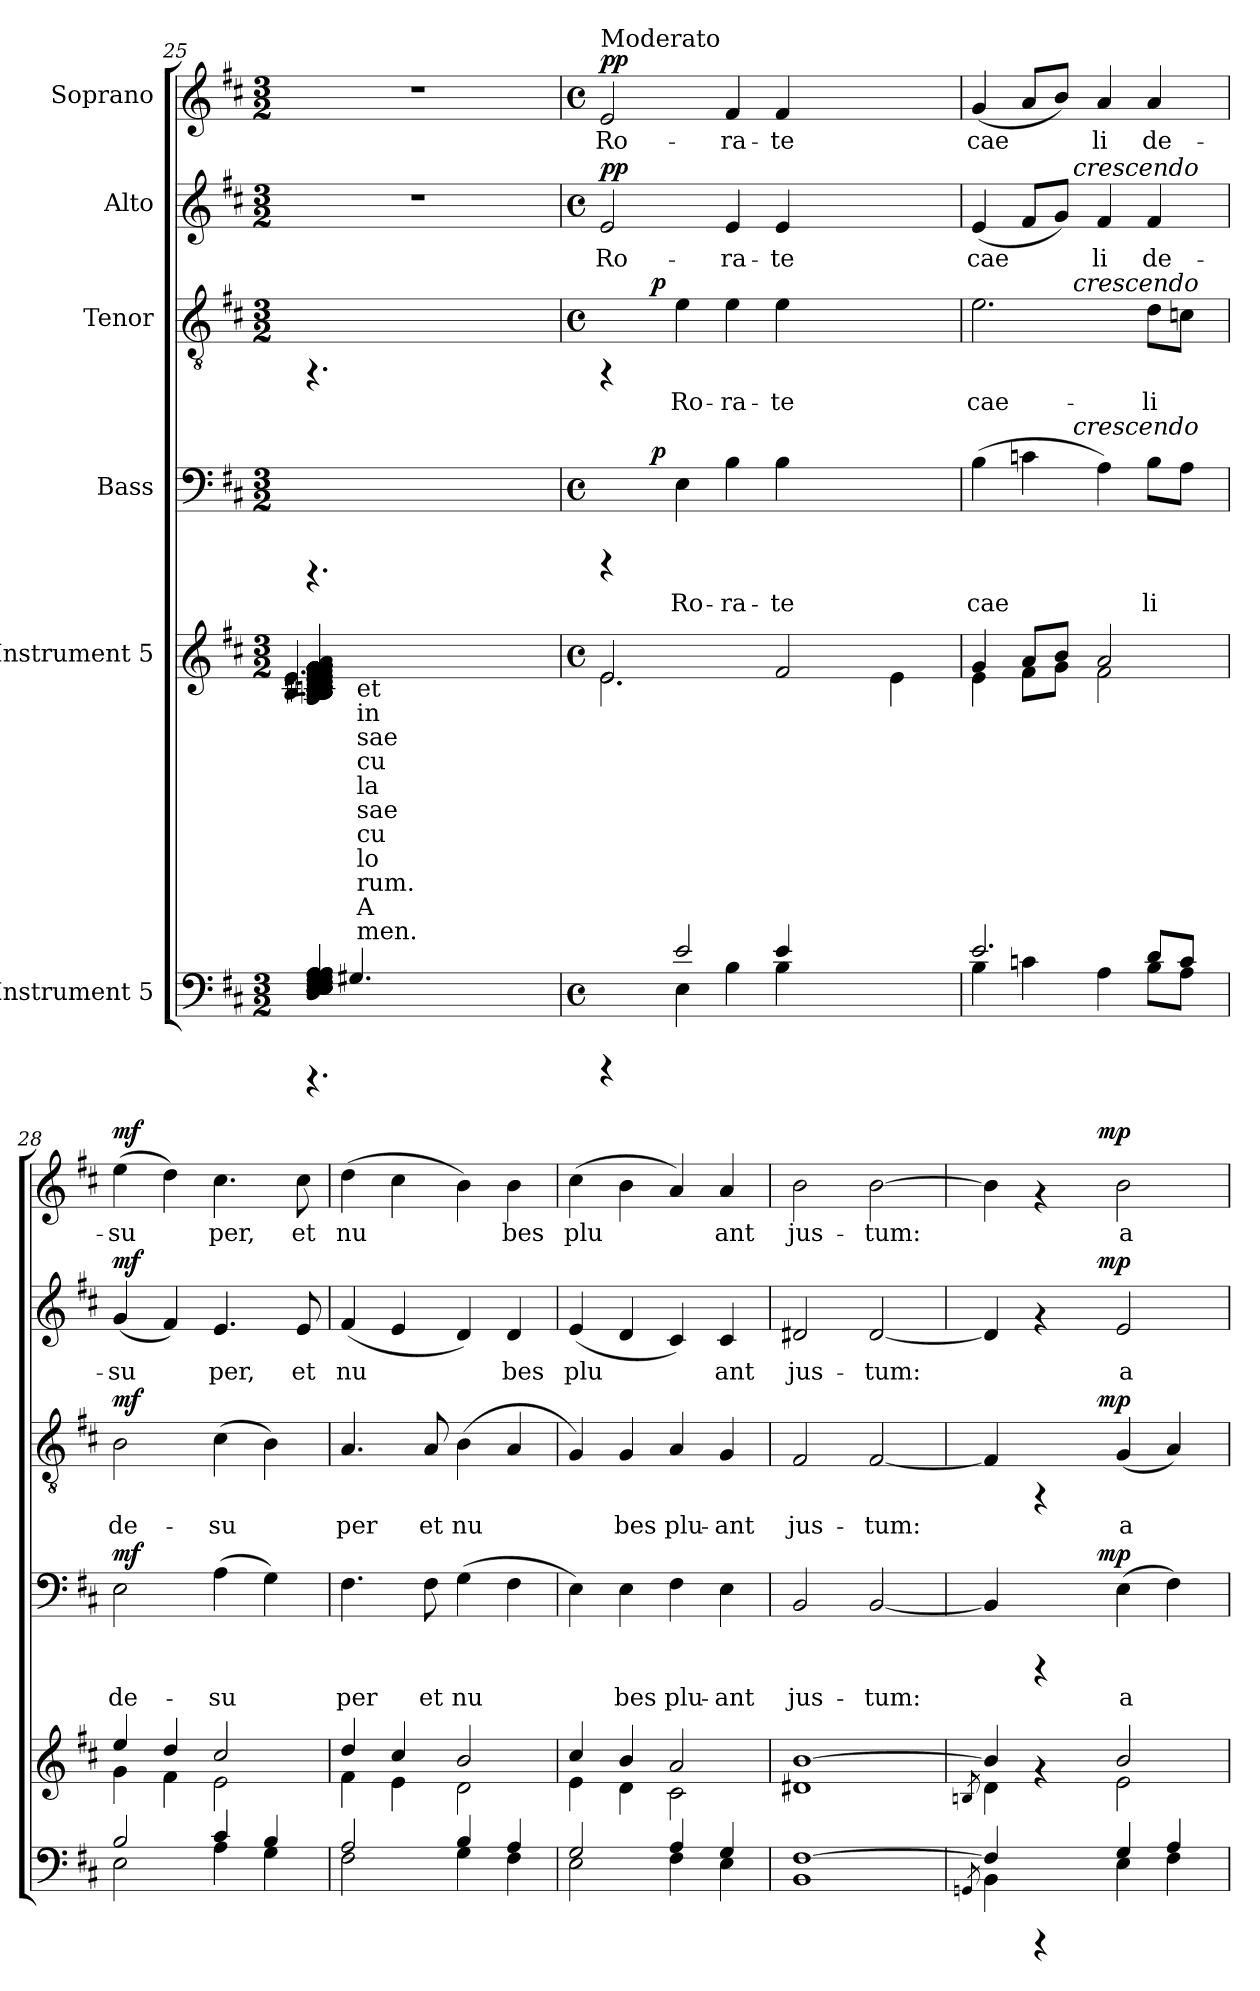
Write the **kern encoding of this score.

**kern	**kern	**kern	**text	**dynam	**kern	**text	**dynam	**kern	**text	**dynam	**kern	**text	**dynam
*part6	*part5	*part4	*part4	*part4	*part3	*part3	*part3	*part2	*part2	*part2	*part1	*part1	*part1
*staff6	*staff5	*staff4	*staff4	*staff4	*staff3	*staff3	*staff3	*staff2	*staff2	*staff2	*staff1	*staff1	*staff1
*I"Instrument 5	*I"Instrument 5	*I"Bass	*	*	*I"Tenor	*	*	*I"Alto	*	*	*I"Soprano	*	*
!!LO:PB:g=z
*clefF4	*clefG2	*clefF4	*	*	*clefGv2	*	*	*clefG2	*	*	*clefG2	*	*
*k[f#c#]	*k[f#c#]	*k[f#c#]	*	*	*k[f#c#]	*	*	*k[f#c#]	*	*	*k[f#c#]	*	*
*D:	*D:	*D:	*	*	*D:	*	*	*D:	*	*	*D:	*	*
*M3/2	*M3/2	*M3/2	*	*	*M3/2	*	*	*M3/2	*	*	*M3/2	*	*
=25	=25	=25	=25	=25	=25	=25	=25	=25	=25	=25	=25	=25	=25
*^	*^	*	*	*	*	*	*	*	*	*	*	*	*
*	*^	*	*	*	*	*	*	*	*	*	*	*	*	*	*
(<(<(<4A/ 4A/ 4A/ 4A/ 4G/ 4G/ 4F#/ 4F#/ 4E/ 4E/ 4E/ 4E/ 4E/ 4E/ 4D/ 4F#/	4.G#X/	4.rCCC	(>(>(>4a/ 4g/ 4g/ 4g/ 4g/ 4g/ 4g/ 4g/ 4g/ 4f#/ 4e/ 4e/ 4e/ 4e/ 4e/ 4d/ 4d/ 4d/ 4c#X/ 4c#/ 4c#X/ 4c#X/ 4cn/ 4c/ 4c/ 4B/ 4B/ 4B/ 4B/ 4B/ 4A/ 4f#/	4.B/ 4.e/	4.rCCC	.	.	4.rFF	.	.	1.r	.	.	1.r	.	.
!	!	!	!LO:TX:b:t=et	!	!	!	!	!	!	!	!	!	!	!	!	!
!	!	!	!LO:TX:b:t=in	!	!	!	!	!	!	!	!	!	!	!	!	!
!	!	!	!LO:TX:b:t=sae	!	!	!	!	!	!	!	!	!	!	!	!	!
!	!	!	!LO:TX:b:t=cu	!	!	!	!	!	!	!	!	!	!	!	!	!
!	!	!	!LO:TX:b:t=la	!	!	!	!	!	!	!	!	!	!	!	!	!
!	!	!	!LO:TX:b:t=sae	!	!	!	!	!	!	!	!	!	!	!	!	!
!	!	!	!LO:TX:b:t=cu	!	!	!	!	!	!	!	!	!	!	!	!	!
!	!	!	!LO:TX:b:t=lo	!	!	!	!	!	!	!	!	!	!	!	!	!
!	!	!	!LO:TX:b:t=rum.	!	!	!	!	!	!	!	!	!	!	!	!	!
!	!	!	!LO:TX:b:t=A	!	!	!	!	!	!	!	!	!	!	!	!	!
!	!	!	!LO:TX:b:t=men.	!	!	!	!	!	!	!	!	!	!	!	!	!
1ryy	.	.	1ryy	.	.	.	.	.	.	.	.	.	.	.	.	.
.	1ryy	1ryy	.	1ryy	1ryy	.	.	1ryy	.	.	.	.	.	.	.	.
8ryy	.	.	8ryy	.	.	.	.	.	.	.	.	.	.	.	.	.
8ryy	8ryy	8ryy	8ryy	8ryy	8ryy	.	.	8ryy	.	.	.	.	.	.	.	.
*v	*v	*v	*	*	*	*	*	*	*	*	*	*	*	*	*	*
!!LO:PB:g=z
=26	=26	=26	=26	=26	=26	=26	=26	=26	=26	=26	=26	=26	=26	=26
*M4/4	*M4/4	*	*M4/4	*	*	*M4/4	*	*	*M4/4	*	*	*M4/4	*	*
*met(c)	*met(c)	*	*met(c)	*	*	*met(c)	*	*	*met(c)	*	*	*met(c)	*	*
*	*	*	*	*	*	*	*	*	*	*	*	*MM72	*	*
*^	*	*	*	*	*	*	*	*	*	*	*	*	*	*
*	*^	*	*	*	*	*	*	*	*	*	*	*	*	*	*
!	!	!	!	!	!	!	!	!	!	!	!	!	!	!LO:TX:a:t=Moderato	!	!
!	!	!	!	!	!	!	!	!	!	!	!	!LO:LY:b	!LO:DY:a	!	!LO:LY:b	!LO:DY:a
*	*v	*v	*	*	*^	*	*	*^	*	*	*	*	*	*	*	*
4rCCC	4ryy	2.e\	2.e/	4rCCC	8ryy	.	.	4rFF	8ryy	.	.	2e/	Ro-	pp	2e/	Ro-	pp
.	.	.	.	.	32.ryy	.	.	.	32.ryy	.	.	.	.	.	.	.	.
!	!	!	!	!	!	!	!LO:DY:a	!	!	!	!LO:DY:a	!	!	!	!	!	!
.	.	.	.	.	1ryy	.	p	.	1ryy	.	p	.	.	.	.	.	.
!	!	!	!	!	!	!LO:LY:b:cj	!	!	!	!LO:LY:b:cj	!	!	!	!	!	!	!
2e/	4E\	.	.	4E\	.	Ro-	.	4e\	.	Ro-	.	.	.	.	.	.	.
!	!	!	!	!	!	!LO:LY:b:cj	!	!	!	!LO:LY:b:cj	!	!	!LO:LY:b	!	!	!LO:LY:b	!
.	4B\	.	.	4B\	.	-ra-	.	4e\	.	-ra-	.	4e/	-ra-	.	4f#/	-ra-	.
!	!	!	!	!	!	!LO:LY:b:cj	!	!	!	!LO:LY:b:cj	!	!	!LO:LY:b	!	!	!LO:LY:b	!
4e/	4B\	2f#/	2.ryy	4B\	.	-te	.	4e\	.	-te	.	4e/	-te	.	4f#/	-te	.
2ryy	2ryy	.	.	2ryy	.	.	.	2ryy	.	.	.	2ryy	.	.	2ryy	.	.
.	.	.	.	.	4ryy	.	.	.	4ryy	.	.	.	.	.	.	.	.
.	.	4e\	.	.	.	.	.	.	.	.	.	.	.	.	.	.	.
.	.	.	.	.	16ryy	.	.	.	16ryy	.	.	.	.	.	.	.	.
.	.	.	.	.	64ryy	.	.	.	64ryy	.	.	.	.	.	.	.	.
=27	=27	=27	=27	=27	=27	=27	=27	=27	=27	=27	=27	=27	=27	=27	=27	=27	=27
!	!	!	!	!	!	!LO:LY:b:cj	!	!	!	!LO:LY:b:cj	!	!	!LO:LY:b	!	!	!LO:LY:b	!
*	*	*	*	*	*	*	*	*	*	*	*	*^	*	*	*	*	*
2.e/	4B\	4g/	4e\	(>4B\	4ryy	cae-	.	2.e\	4ryy	cae-	.	(>4e/	4ryy	cae-	.	(>4g/	cae-	.
!	!	!	!	!	!	!LO:LY:b:cj	!	!	!	!	!	!	!	!LO:LY:b	!	!	!LO:LY:b	!
.	4cn\	8a/L	8f#\L	4cn\	8ryy	--	.	.	8ryy	.	.	8f#/L	8ryy	--	.	8a/L	--	.
!	!	!	!	!	!	!	!	!	!	!	!	!	!	!LO:LY:b	!	!	!LO:LY:b	!
.	.	8b/J	8g\J	.	32.ryy	.	.	.	32.ryy	.	.	8g/J)	32.ryy	--	.	8b/J)	--	.
!	!	!	!	!	!	!	!	!	!	!	!	!	!LO:TX:a:i:t=crescendo	!	!	!	!	!
!	!	!	!	!	!	!	!	!	!LO:TX:a:i:t=crescendo	!	!	!	!	!	!	!	!	!
!	!	!	!	!	!LO:TX:a:i:t=crescendo	!	!	!	!	!	!	!	!	!	!	!	!	!
.	.	.	.	.	2ryy	.	.	.	2ryy	.	.	.	2ryy	.	.	.	.	.
!	!	!	!	!	!	!LO:LY:b:cj	!	!	!	!	!	!	!	!LO:LY:b	!	!	!LO:LY:b	!
.	4A\	2a/	2f#\	4A\)	.	--	.	.	.	.	.	4f#/	.	-li	.	4a/	-li	.
!	!	!	!	!	!	!LO:LY:b:cj	!	!	!	!LO:LY:b:cj	!	!	!	!LO:LY:b	!	!	!LO:LY:b	!
8d/L	8B\L	.	.	8B\L	.	-li	.	8d\L	.	-li	.	4f#/	.	de-	.	4a/	de-	.
!	!	!	!	!	!	!LO:LY:b:cj	!	!	!	!LO:LY:b:cj	!	!	!	!	!	!	!	!
8c/J	8A\J	.	.	8A\J	.	.	.	8cn\J	.	.	.	.	.	.	.	.	.	.
.	.	.	.	.	16ryy	.	.	.	16ryy	.	.	.	16ryy	.	.	.	.	.
.	.	.	.	.	64ryy	.	.	.	64ryy	.	.	.	64ryy	.	.	.	.	.
=28	=28	=28	=28	=28	=28	=28	=28	=28	=28	=28	=28	=28	=28	=28	=28	=28	=28	=28
!	!	!	!	!	!	!LO:LY:b:cj	!LO:DY:a	!	!	!LO:LY:b:cj	!LO:DY:a	!	!	!LO:LY:b	!LO:DY:a	!	!LO:LY:b	!LO:DY:a
*	*	*	*	*v	*v	*	*	*	*	*	*	*v	*v	*	*	*	*	*
*	*	*	*	*	*	*	*v	*v	*	*	*	*	*	*	*	*
2B/	2E\	4ee/	4g\	2E\	de-	mf	2B\	de-	mf	(>4g/	-su-	mf	(>4ee\	-su-	mf
!	!	!	!	!	!	!	!	!	!	!	!LO:LY:b	!	!	!LO:LY:b	!
.	.	4dd/	4f#\	.	.	.	.	.	.	4f#/)	--	.	4dd\)	--	.
!	!	!	!	!	!LO:LY:b:cj	!	!	!LO:LY:b:cj	!	!	!LO:LY:b	!	!	!LO:LY:b	!
4c#/	4A\	2cc#/	2e\	(>4A\	-su-	.	(>4c#\	-su-	.	4.e/	-per,	.	4.cc#\	-per,	.
!	!	!	!	!	!LO:LY:b:cj	!	!	!LO:LY:b:cj	!	!	!	!	!	!	!
4B/	4G\	.	.	4G\)	--	.	4B\)	--	.	.	.	.	.	.	.
!	!	!	!	!	!	!	!	!	!	!	!LO:LY:b	!	!	!LO:LY:b	!
.	.	.	.	.	.	.	.	.	.	8e/	et	.	8cc#\	et	.
=29	=29	=29	=29	=29	=29	=29	=29	=29	=29	=29	=29	=29	=29	=29	=29
!	!	!	!	!	!LO:LY:b:cj	!	!	!LO:LY:b:cj	!	!	!LO:LY:b	!	!	!LO:LY:b	!
2A/	2F#\	4dd/	4f#\	4.F#\	-per	.	4.A/	-per	.	(>4f#/	nu-	.	(>4dd\	nu-	.
!	!	!	!	!	!	!	!	!	!	!	!LO:LY:b	!	!	!LO:LY:b	!
.	.	4cc#/	4e\	.	.	.	.	.	.	4e/	--	.	4cc#\	--	.
!	!	!	!	!	!LO:LY:b:cj	!	!	!LO:LY:b:cj	!	!	!	!	!	!	!
.	.	.	.	8F#\	et	.	8A/	et	.	.	.	.	.	.	.
!	!	!	!	!	!LO:LY:b:cj	!	!	!LO:LY:b:cj	!	!	!LO:LY:b	!	!	!LO:LY:b	!
4B/	4G\	2b/	2d\	(>4G\	nu-	.	(>4B\	nu-	.	4d/)	--	.	4b\)	--	.
!	!	!	!	!	!LO:LY:b:cj	!	!	!LO:LY:b:cj	!	!	!LO:LY:b	!	!	!LO:LY:b	!
4A/	4F#\	.	.	4F#\	--	.	4A/	--	.	4d/	-bes	.	4b\	-bes	.
=30	=30	=30	=30	=30	=30	=30	=30	=30	=30	=30	=30	=30	=30	=30	=30
!	!	!	!	!	!LO:LY:b:cj	!	!	!LO:LY:b:cj	!	!	!LO:LY:b	!	!	!LO:LY:b	!
2G/	2E\	4cc#/	4e\	4E\)	--	.	4G/)	--	.	(>4e/	plu-	.	(>4cc#\	plu-	.
!	!	!	!	!	!LO:LY:b:cj	!	!	!LO:LY:b:cj	!	!	!LO:LY:b	!	!	!LO:LY:b	!
.	.	4b/	4d\	4E\	-bes	.	4G/	-bes	.	4d/	--	.	4b\	--	.
!	!	!	!	!	!LO:LY:b:cj	!	!	!LO:LY:b:cj	!	!	!LO:LY:b	!	!	!LO:LY:b	!
4A/	4F#\	2a/	2c#\	4F#\	plu-	.	4A/	plu-	.	4c#/)	--	.	4a/)	--	.
!	!	!	!	!	!LO:LY:b:cj	!	!	!LO:LY:b:cj	!	!	!LO:LY:b	!	!	!LO:LY:b	!
4G/	4E\	.	.	4E\	-ant	.	4G/	-ant	.	4c#/	-ant	.	4a/	-ant	.
*	*	*v	*v	*	*	*	*	*	*	*	*	*	*	*	*
=31	=31	=31	=31	=31	=31	=31	=31	=31	=31	=31	=31	=31	=31	=31
!	!	!	!	!LO:LY:b:cj	!	!	!LO:LY:b:cj	!	!	!LO:LY:b	!	!	!LO:LY:b	!
*v	*v	*	*	*	*	*	*	*	*	*	*	*	*	*
[<1F# 1BB	1d#X [<1b	2BB/	jus-	.	2F#/	jus-	.	2d#X/	jus-	.	2b\	jus-	.
!	!	!	!LO:LY:b:cj	!	!	!LO:LY:b:cj	!	!	!LO:LY:b	!	!	!LO:LY:b	!
.	.	[<2BB/	-tum:	.	[<2F#/	-tum:	.	[<2d#/	-tum:	.	[<2b\	-tum:	.
!!LO:LB:g=z
=32	=32	=32	=32	=32	=32	=32	=32	=32	=32	=32	=32	=32	=32
8qGGn/	8qBn/	.	.	.	.	.	.	.	.	.	.	.	.
*^	*^	*	*	*	*	*	*	*	*	*	*	*	*
!	!	!	!	!	!LO:LY:b:cj	!	!	!LO:LY:b:cj	!	!	!LO:LY:b	!	!	!LO:LY:b	!
*	*	*	*	*^	*	*	*^	*	*	*^	*	*	*^	*	*
4F#/]	4BB\	4b/]	4d\	4BB/]	4ryy	.	.	4F#/]	4ryy	.	.	4d#/]	4ryy	.	.	4b\]	4ryy	.	.
4rCCC	4ryy	4rf	4ryy	4rCCC	8ryy	.	.	4rFF	8ryy	.	.	4rf	8ryy	.	.	4rf	8ryy	.	.
.	.	.	.	.	16ryy	.	.	.	16ryy	.	.	.	16ryy	.	.	.	16ryy	.	.
.	.	.	.	.	64ryy	.	.	.	64ryy	.	.	.	64ryy	.	.	.	64ryy	.	.
!	!	!	!	!	!	!	!LO:DY:a	!	!	!	!LO:DY:a	!	!	!	!LO:DY:a	!	!	!	!LO:DY:a
.	.	.	.	.	2ryy	.	mp	.	2ryy	.	mp	.	2ryy	.	mp	.	2ryy	.	mp
!	!	!	!	!	!	!LO:LY:b:cj	!	!	!	!LO:LY:b:cj	!	!	!	!LO:LY:b	!	!	!	!LO:LY:b	!
4G/	4E\	2b/	2e\	(>4E\	.	a-	.	(>4G/	.	a-	.	2e/	.	a-	.	2b\	.	a-	.
!	!	!	!	!	!	!LO:LY:b:cj	!	!	!	!LO:LY:b:cj	!	!	!	!	!	!	!	!	!
4A/	4F#\	.	.	4F#\)	.	--	.	4A/)	.	--	.	.	.	.	.	.	.	.	.
.	.	.	.	.	32.ryy	.	.	.	32.ryy	.	.	.	32.ryy	.	.	.	32.ryy	.	.
*v	*v	*	*	*v	*v	*	*	*v	*v	*	*	*v	*v	*	*	*v	*v	*	*
*	*v	*v	*	*	*	*	*	*	*	*	*	*	*	*
=	=	=	=	=	=	=	=	=	=	=	=	=	=
*-	*-	*-	*-	*-	*-	*-	*-	*-	*-	*-	*-	*-	*-
